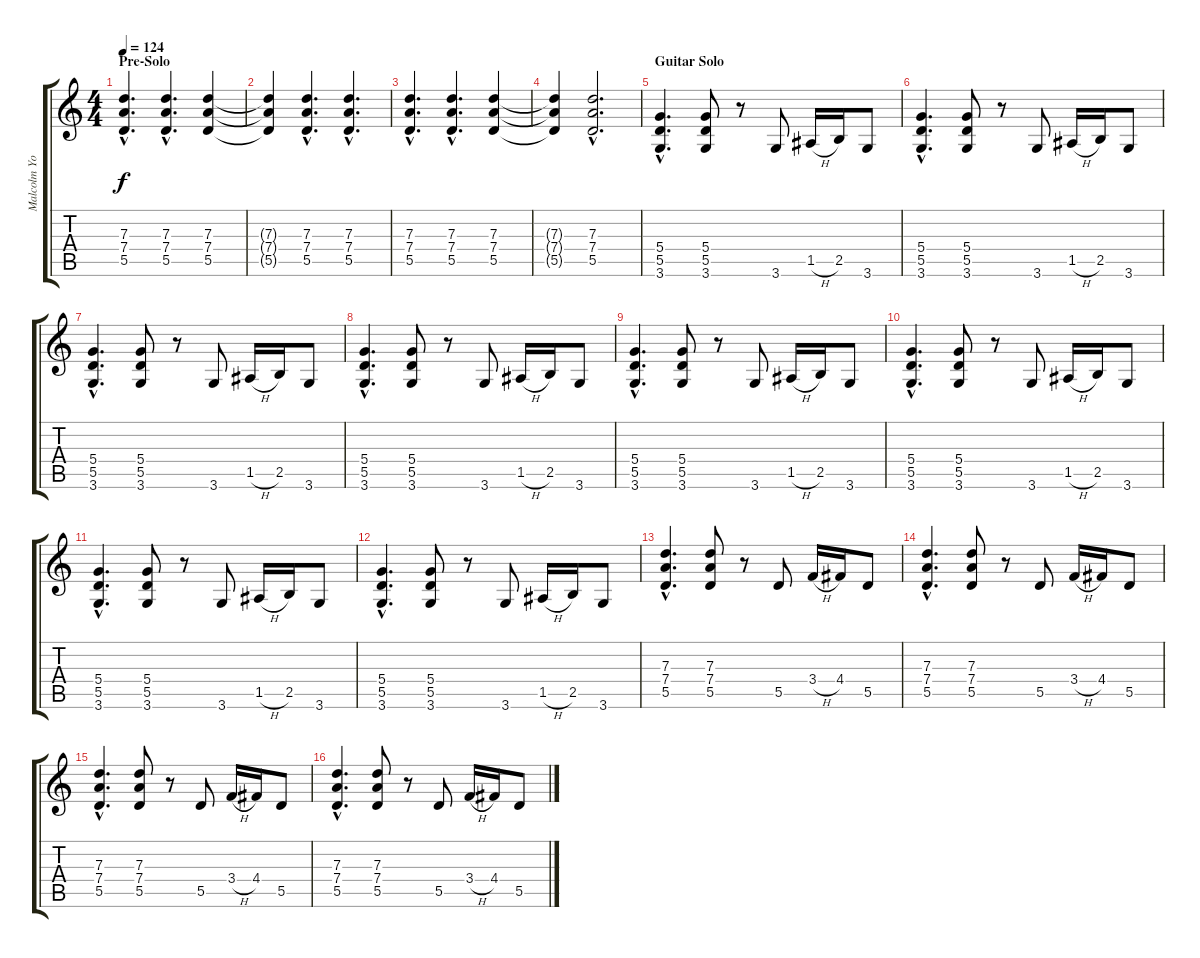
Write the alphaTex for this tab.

\track ("Malcolm Young" "Malcolm Yo") {instrument overdrivenguitar}
\staff {score tabs}
\tuning (E4 B3 G3 D3 A2 E2) {hide}
\ts (4 4)
\section ("" "Pre-Solo")
\tempo 124
\clef g2
\ks c
(7.3{hac} 7.4{hac} 5.5{hac}).4{d dy f} (7.3{hac} 7.4{hac} 5.5{hac}).4{d} (7.3 7.4 5.5).4 |
(7.3{t} 7.4{t} 5.5{t}).4 (7.3{hac} 7.4{hac} 5.5{hac}).4{d} (7.3{hac} 7.4{hac} 5.5{hac}).4{d} |
(7.3{hac} 7.4{hac} 5.5{hac}).4{d} (7.3{hac} 7.4{hac} 5.5{hac}).4{d} (7.3 7.4 5.5).4 |
(7.3{t} 7.4{t} 5.5{t}).4 (7.3{hac} 7.4{hac} 5.5{hac}).2{d} |
\section ("" "Guitar Solo")
(5.4{hac} 5.5{hac} 3.6{hac}).4{d} (5.4 5.5 3.6).8 r.8 3.6.8 1.5{h}.16 2.5.16 3.6.8 |
(5.4{hac} 5.5{hac} 3.6{hac}).4{d} (5.4 5.5 3.6).8 r.8 3.6.8 1.5{h}.16 2.5.16 3.6.8 |
(5.4{hac} 5.5{hac} 3.6{hac}).4{d} (5.4 5.5 3.6).8 r.8 3.6.8 1.5{h}.16 2.5.16 3.6.8 |
(5.4{hac} 5.5{hac} 3.6{hac}).4{d} (5.4 5.5 3.6).8 r.8 3.6.8 1.5{h}.16 2.5.16 3.6.8 |
(5.4{hac} 5.5{hac} 3.6{hac}).4{d} (5.4 5.5 3.6).8 r.8 3.6.8 1.5{h}.16 2.5.16 3.6.8 |
(5.4{hac} 5.5{hac} 3.6{hac}).4{d} (5.4 5.5 3.6).8 r.8 3.6.8 1.5{h}.16 2.5.16 3.6.8 |
(5.4{hac} 5.5{hac} 3.6{hac}).4{d} (5.4 5.5 3.6).8 r.8 3.6.8 1.5{h}.16 2.5.16 3.6.8 |
(5.4{hac} 5.5{hac} 3.6{hac}).4{d} (5.4 5.5 3.6).8 r.8 3.6.8 1.5{h}.16 2.5.16 3.6.8 |
(7.3{hac} 7.4{hac} 5.5{hac}).4{d} (7.3 7.4 5.5).8 r.8 5.5.8 3.4{h}.16 4.4.16 5.5.8 |
(7.3{hac} 7.4{hac} 5.5{hac}).4{d} (7.3 7.4 5.5).8 r.8 5.5.8 3.4{h}.16 4.4.16 5.5.8 |
(7.3{hac} 7.4{hac} 5.5{hac}).4{d} (7.3 7.4 5.5).8 r.8 5.5.8 3.4{h}.16 4.4.16 5.5.8 |
(7.3{hac} 7.4{hac} 5.5{hac}).4{d} (7.3 7.4 5.5).8 r.8 5.5.8 3.4{h}.16 4.4.16 5.5.8
